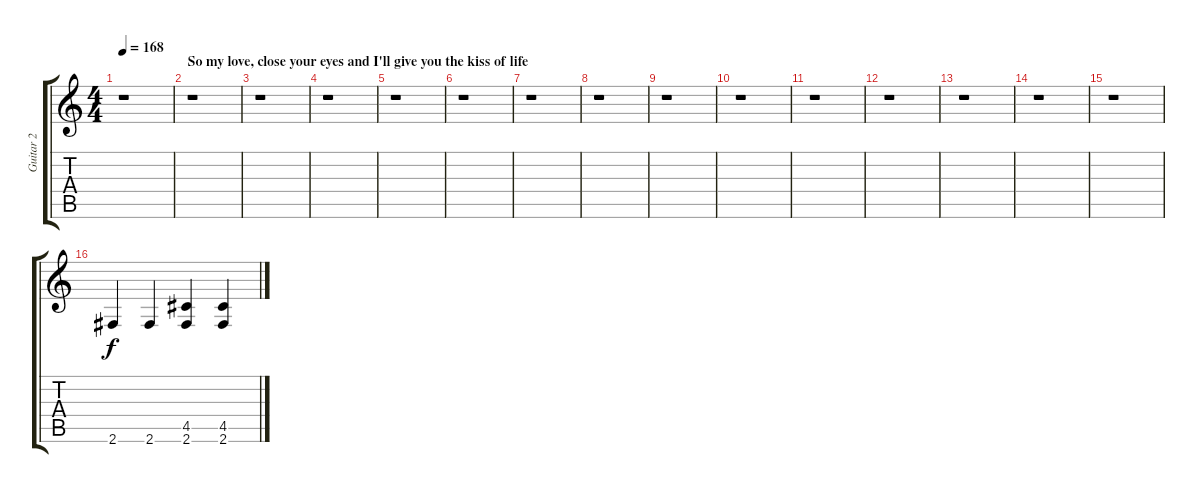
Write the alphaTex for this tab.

\track ("Guitar 2" "Guitar 2") {instrument distortionguitar}
\staff {score tabs}
\tuning (E4 B3 G3 D3 A2 E2) {hide}
\ts (4 4)
\tempo 168
\clef g2
\ks c
r.1{dy f} |
\section ("" "So my love, close your eyes and I'll give you the kiss of life")
r.1 |
r.1 |
r.1 |
r.1 |
r.1 |
r.1 |
r.1 |
r.1 |
r.1 |
r.1 |
r.1 |
r.1 |
r.1 |
r.1 |
2.6.4 2.6.4 (4.5 2.6).4 (4.5 2.6).4
